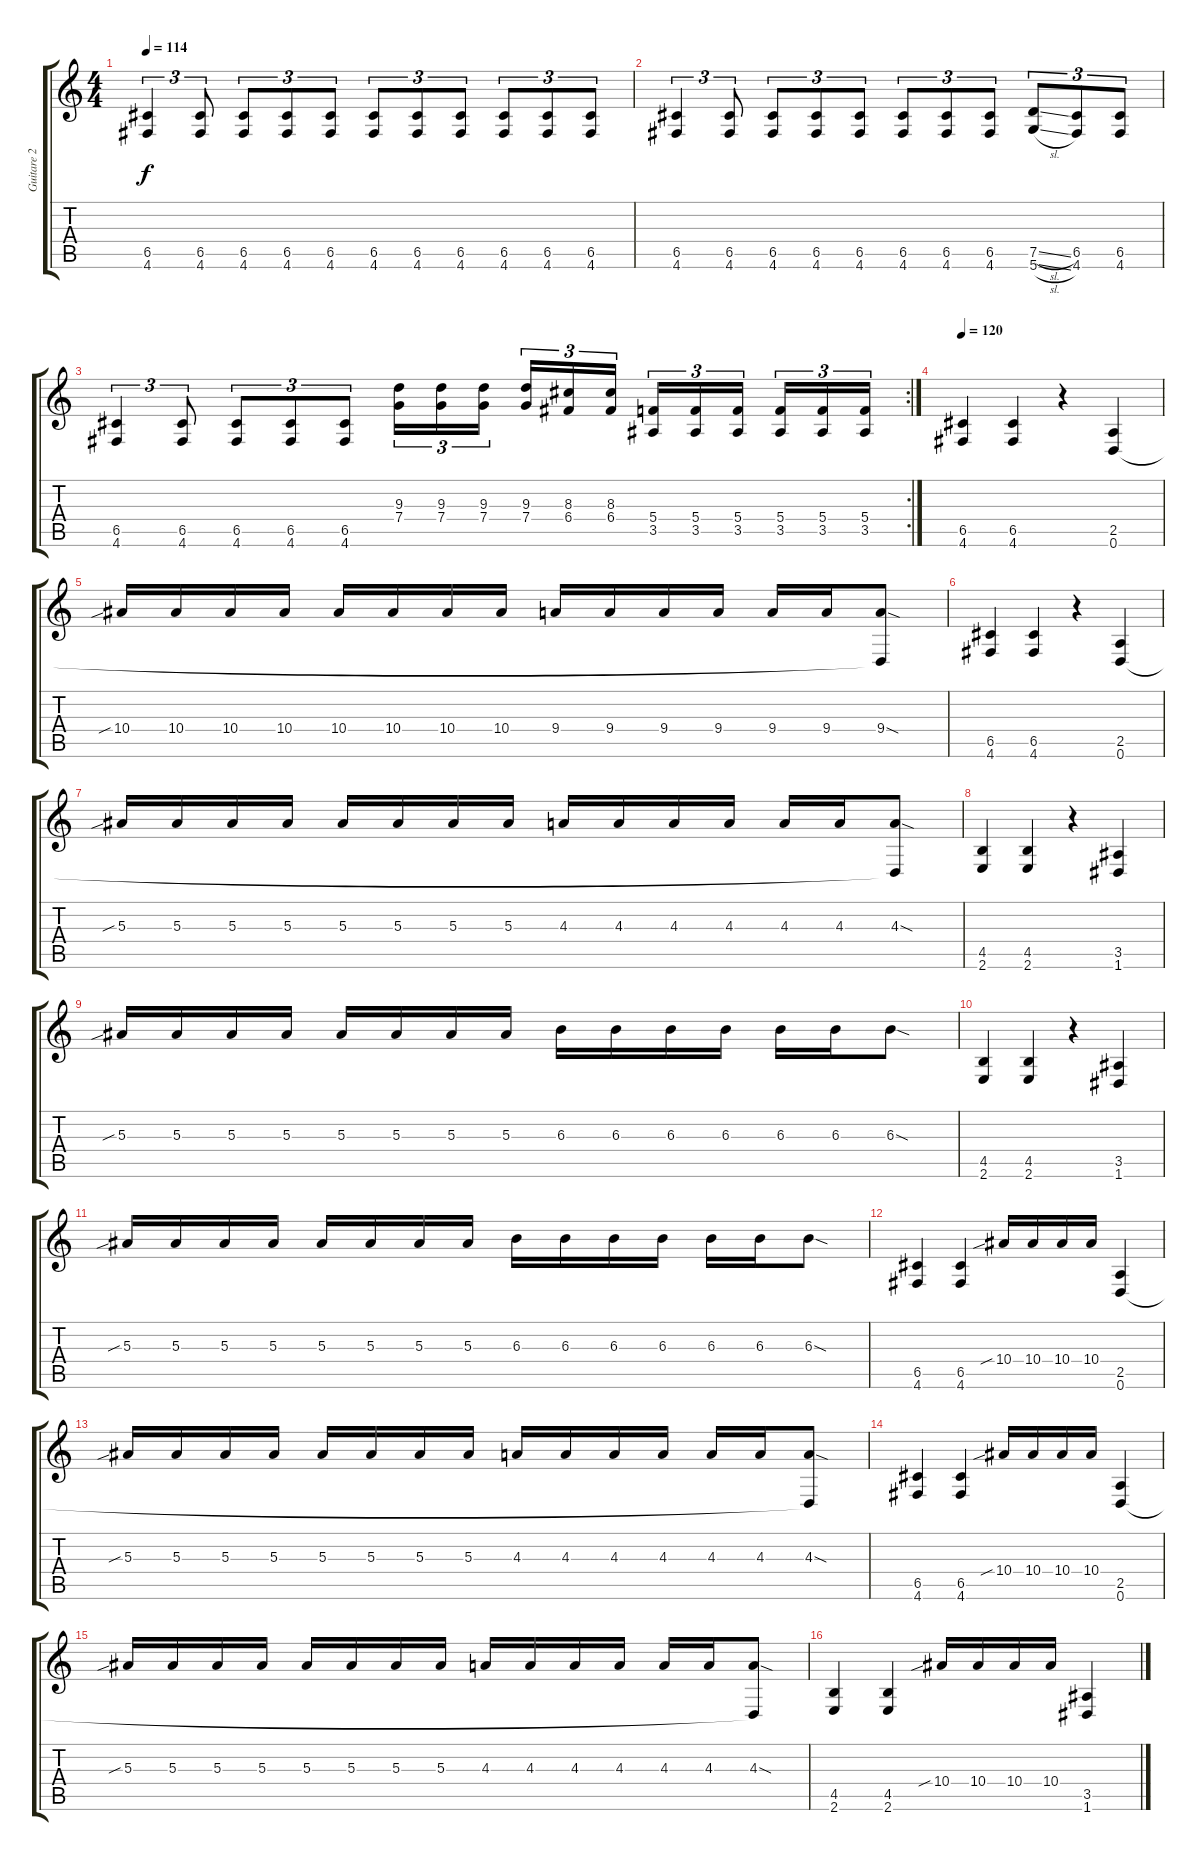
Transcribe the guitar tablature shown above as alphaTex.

\track ("Guitare 2" "Guitare 2") {instrument distortionguitar}
\staff {score tabs}
\tuning (D4 A3 F3 C3 G2 D2) {hide}
\ts (4 4)
\tempo 114
\clef g2
\ks c
(6.5 4.6).4{tu (3 2) dy f} (6.5 4.6).8{tu (3 2)} (6.5 4.6).8{tu (3 2)} (6.5 4.6).8{tu (3 2)} (6.5 4.6).8{tu (3 2)} (6.5 4.6).8{tu (3 2)} (6.5 4.6).8{tu (3 2)} (6.5 4.6).8{tu (3 2)} (6.5 4.6).8{tu (3 2)} (6.5 4.6).8{tu (3 2)} (6.5 4.6).8{tu (3 2)} |
(6.5 4.6).4{tu (3 2)} (6.5 4.6).8{tu (3 2)} (6.5 4.6).8{tu (3 2)} (6.5 4.6).8{tu (3 2)} (6.5 4.6).8{tu (3 2)} (6.5 4.6).8{tu (3 2)} (6.5 4.6).8{tu (3 2)} (6.5 4.6).8{tu (3 2)} (7.5{sl} 5.6{sl}).8{tu (3 2)} (6.5 4.6).8{tu (3 2)} (6.5 4.6).8{tu (3 2)} |
\rc 2
(6.5 4.6).4{tu (3 2)} (6.5 4.6).8{tu (3 2)} (6.5 4.6).8{tu (3 2)} (6.5 4.6).8{tu (3 2)} (6.5 4.6).8{tu (3 2)} (9.3 7.4).16{tu (3 2)} (9.3 7.4).16{tu (3 2)} (9.3 7.4).16{tu (3 2) beam splitsecondary} (9.3 7.4).16{tu (3 2)} (8.3 6.4).16{tu (3 2)} (8.3 6.4).16{tu (3 2)} (5.4 3.5).16{tu (3 2)} (5.4 3.5).16{tu (3 2)} (5.4 3.5).16{tu (3 2) beam splitsecondary} (5.4 3.5).16{tu (3 2)} (5.4 3.5).16{tu (3 2)} (5.4 3.5).16{tu (3 2)} |
\tempo 120
(6.5 4.6).4 (6.5 4.6).4 r.4 (2.5 0.6).4 |
10.4{sib}.16 10.4.16 10.4.16 10.4.16 10.4.16 10.4.16 10.4.16 10.4.16 9.4.16 9.4.16 9.4.16 9.4.16 9.4.16 9.4.16 (9.4{sod} 0.6{t}).8 |
(6.5 4.6).4 (6.5 4.6).4 r.4 (2.5 0.6).4 |
5.3{sib}.16 5.3.16 5.3.16 5.3.16 5.3.16 5.3.16 5.3.16 5.3.16 4.3.16 4.3.16 4.3.16 4.3.16 4.3.16 4.3.16 (4.3{sod} 0.6{t}).8 |
(4.5 2.6).4 (4.5 2.6).4 r.4 (3.5 1.6).4 |
5.3{sib}.16 5.3.16 5.3.16 5.3.16 5.3.16 5.3.16 5.3.16 5.3.16 6.3.16 6.3.16 6.3.16 6.3.16 6.3.16 6.3.16 6.3{sod}.8 |
(4.5 2.6).4 (4.5 2.6).4 r.4 (3.5 1.6).4 |
5.3{sib}.16 5.3.16 5.3.16 5.3.16 5.3.16 5.3.16 5.3.16 5.3.16 6.3.16 6.3.16 6.3.16 6.3.16 6.3.16 6.3.16 6.3{sod}.8 |
(6.5 4.6).4 (6.5 4.6).4 10.4{sib}.16 10.4.16 10.4.16 10.4.16 (2.5 0.6).4 |
5.3{sib}.16 5.3.16 5.3.16 5.3.16 5.3.16 5.3.16 5.3.16 5.3.16 4.3.16 4.3.16 4.3.16 4.3.16 4.3.16 4.3.16 (4.3{sod} 0.6{t}).8 |
(6.5 4.6).4 (6.5 4.6).4 10.4{sib}.16 10.4.16 10.4.16 10.4.16 (2.5 0.6).4 |
5.3{sib}.16 5.3.16 5.3.16 5.3.16 5.3.16 5.3.16 5.3.16 5.3.16 4.3.16 4.3.16 4.3.16 4.3.16 4.3.16 4.3.16 (4.3{sod} 0.6{t}).8 |
(4.5 2.6).4 (4.5 2.6).4 10.4{sib}.16 10.4.16 10.4.16 10.4.16 (3.5 1.6).4
